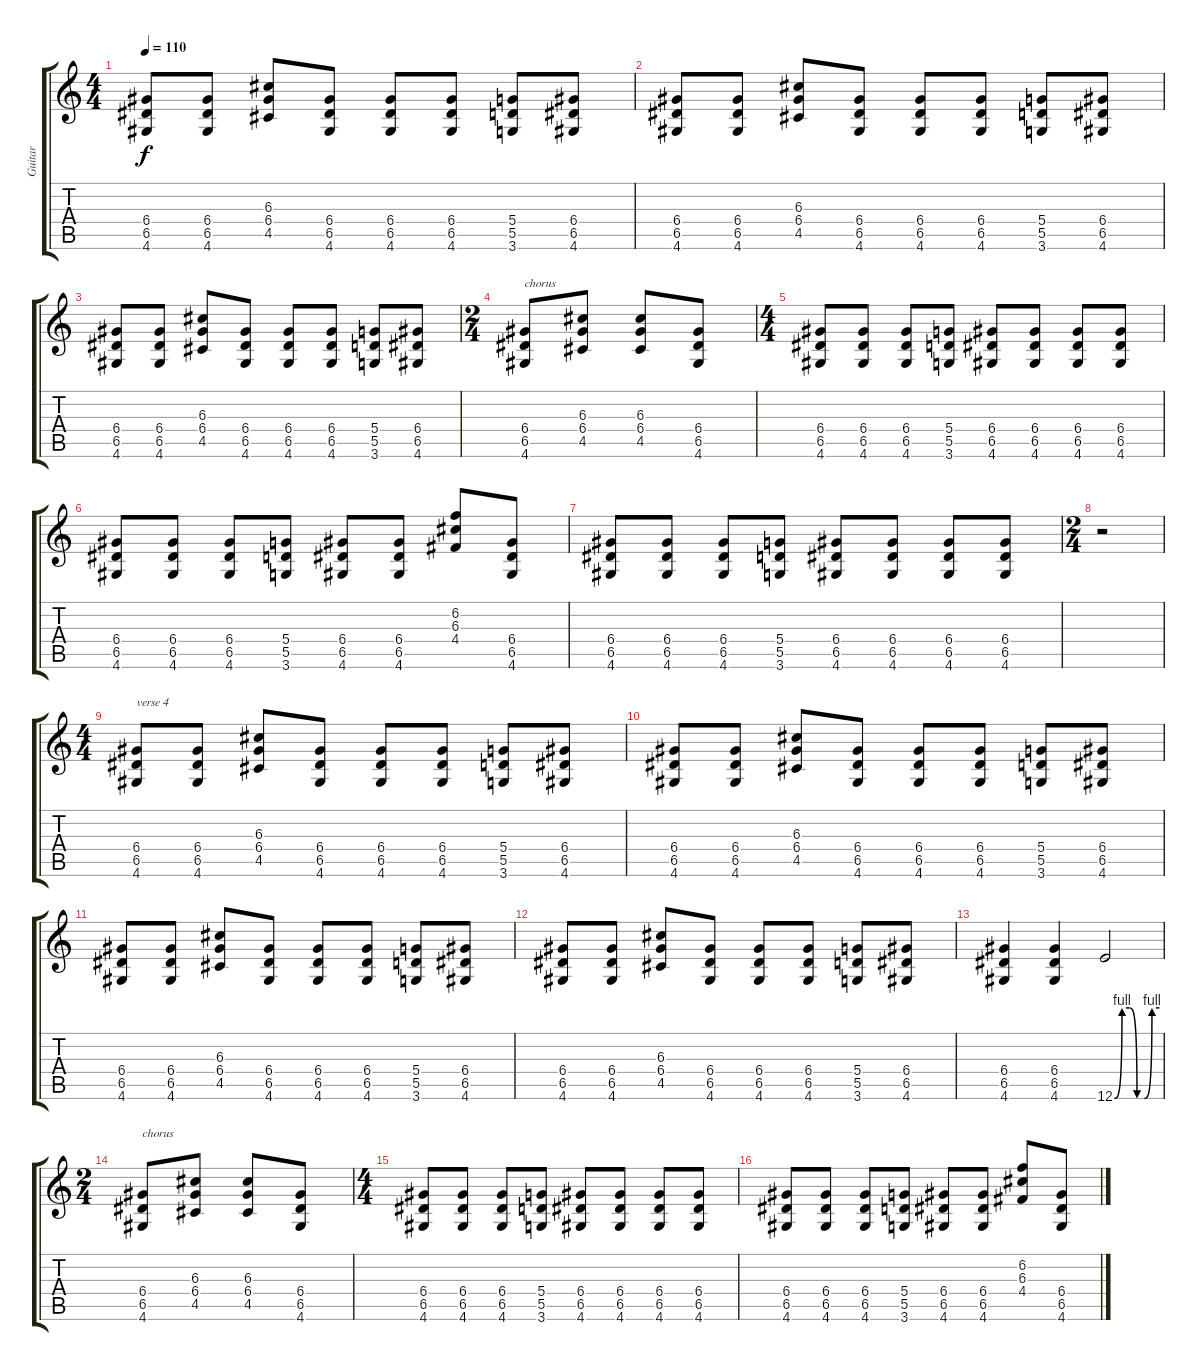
\track ("Guitar" "Guitar") {instrument distortionguitar}
\staff {score tabs}
\tuning (E4 B3 G3 D3 A2 E2) {hide}
\ts (4 4)
\tempo 110
\clef g2
\ks c
(6.4 6.5 4.6).8{dy f} (6.4 6.5 4.6).8 (6.3 6.4 4.5).8 (6.4 6.5 4.6).8 (6.4 6.5 4.6).8 (6.4 6.5 4.6).8 (5.4 5.5 3.6).8 (6.4 6.5 4.6).8 |
(6.4 6.5 4.6).8 (6.4 6.5 4.6).8 (6.3 6.4 4.5).8 (6.4 6.5 4.6).8 (6.4 6.5 4.6).8 (6.4 6.5 4.6).8 (5.4 5.5 3.6).8 (6.4 6.5 4.6).8 |
(6.4 6.5 4.6).8 (6.4 6.5 4.6).8 (6.3 6.4 4.5).8 (6.4 6.5 4.6).8 (6.4 6.5 4.6).8 (6.4 6.5 4.6).8 (5.4 5.5 3.6).8 (6.4 6.5 4.6).8 |
\ts (2 4)
(6.4 6.5 4.6).8{txt "chorus"} (6.3 6.4 4.5).8 (6.3 6.4 4.5).8 (6.4 6.5 4.6).8 |
\ts (4 4)
(6.4 6.5 4.6).8 (6.4 6.5 4.6).8 (6.4 6.5 4.6).8 (5.4 5.5 3.6).8 (6.4 6.5 4.6).8 (6.4 6.5 4.6).8 (6.4 6.5 4.6).8 (6.4 6.5 4.6).8 |
(6.4 6.5 4.6).8 (6.4 6.5 4.6).8 (6.4 6.5 4.6).8 (5.4 5.5 3.6).8 (6.4 6.5 4.6).8 (6.4 6.5 4.6).8 (6.2 6.3 4.4).8 (6.4 6.5 4.6).8 |
(6.4 6.5 4.6).8 (6.4 6.5 4.6).8 (6.4 6.5 4.6).8 (5.4 5.5 3.6).8 (6.4 6.5 4.6).8 (6.4 6.5 4.6).8 (6.4 6.5 4.6).8 (6.4 6.5 4.6).8 |
\ts (2 4)
r.2 |
\ts (4 4)
(6.4 6.5 4.6).8{txt "verse 4"} (6.4 6.5 4.6).8 (6.3 6.4 4.5).8 (6.4 6.5 4.6).8 (6.4 6.5 4.6).8 (6.4 6.5 4.6).8 (5.4 5.5 3.6).8 (6.4 6.5 4.6).8 |
(6.4 6.5 4.6).8 (6.4 6.5 4.6).8 (6.3 6.4 4.5).8 (6.4 6.5 4.6).8 (6.4 6.5 4.6).8 (6.4 6.5 4.6).8 (5.4 5.5 3.6).8 (6.4 6.5 4.6).8 |
(6.4 6.5 4.6).8 (6.4 6.5 4.6).8 (6.3 6.4 4.5).8 (6.4 6.5 4.6).8 (6.4 6.5 4.6).8 (6.4 6.5 4.6).8 (5.4 5.5 3.6).8 (6.4 6.5 4.6).8 |
(6.4 6.5 4.6).8 (6.4 6.5 4.6).8 (6.3 6.4 4.5).8 (6.4 6.5 4.6).8 (6.4 6.5 4.6).8 (6.4 6.5 4.6).8 (5.4 5.5 3.6).8 (6.4 6.5 4.6).8 |
(6.4 6.5 4.6).4 (6.4 6.5 4.6).4 12.6{be (custom 0 0 10 4 20 4 30 0 40 0 50 4 60 4)}.2 |
\ts (2 4)
(6.4 6.5 4.6).8{txt "chorus"} (6.3 6.4 4.5).8 (6.3 6.4 4.5).8 (6.4 6.5 4.6).8 |
\ts (4 4)
(6.4 6.5 4.6).8 (6.4 6.5 4.6).8 (6.4 6.5 4.6).8 (5.4 5.5 3.6).8 (6.4 6.5 4.6).8 (6.4 6.5 4.6).8 (6.4 6.5 4.6).8 (6.4 6.5 4.6).8 |
(6.4 6.5 4.6).8 (6.4 6.5 4.6).8 (6.4 6.5 4.6).8 (5.4 5.5 3.6).8 (6.4 6.5 4.6).8 (6.4 6.5 4.6).8 (6.2 6.3 4.4).8 (6.4 6.5 4.6).8
